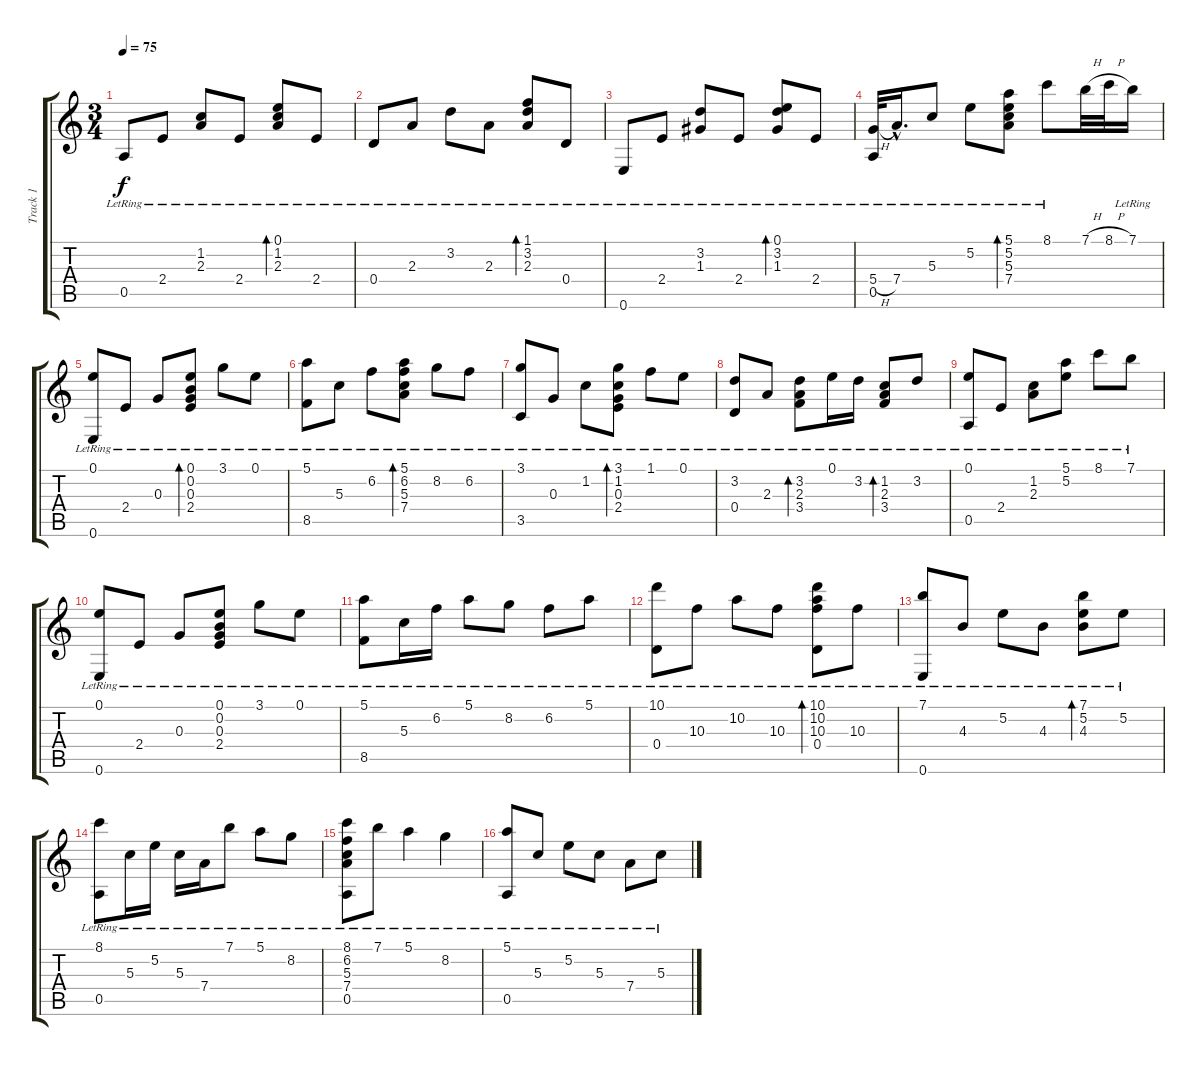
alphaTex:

\track ("Track 1" "Track 1") {instrument acousticguitarnylon}
\staff {score tabs}
\tuning (E4 B3 G3 D3 A2 E2) {hide}
\ts (3 4)
\tempo 75
\clef g2
\ks c
0.5{lr}.8{dy f instrument acousticguitarnylon} 2.4{lr}.8 (1.2{lr} 2.3{lr}).8 2.4{lr}.8 (0.1{lr} 1.2{lr} 2.3{lr}).8{bd 240} 2.4{lr}.8 |
0.4{lr}.8 2.3{lr}.8 3.2{lr}.8 2.3{lr}.8 (1.1{lr} 3.2{lr} 2.3{lr}).8{bd 480} 0.4{lr}.8 |
0.6{lr}.8 2.4{lr}.8 (3.2{lr} 1.3{lr}).8 2.4{lr}.8 (0.1{lr} 3.2{lr} 1.3{lr}).8{bd 480} 2.4{lr}.8 |
(5.4{h} 0.5{lr}).32 7.4{hac lr}.16{d} 5.3{lr}.8 5.2{lr}.8 (5.1{lr} 5.2{lr} 5.3{lr} 7.4{lr}).8{bd 240} 8.1{lr}.8 7.1{h}.32 8.1{h}.32 7.1{lr}.16 |
(0.1{lr} 0.6{lr}).8 2.4{lr}.8 0.3{lr}.8 (0.1{lr} 0.2{lr} 0.3{lr} 2.4{lr}).8{bd 240} 3.1{lr}.8 0.1{lr}.8 |
(5.1{lr} 8.5{lr}).8 5.3{lr}.8 6.2{lr}.8 (5.1{lr} 6.2{lr} 5.3{lr} 7.4{lr}).8{bd 240} 8.2{lr}.8 6.2{lr}.8 |
(3.1{lr} 3.5{lr}).8 0.3{lr}.8 1.2{lr}.8 (3.1{lr} 1.2{lr} 0.3{lr} 2.4{lr}).8{bd 240} 1.1{lr}.8 0.1{lr}.8 |
(3.2{lr} 0.4{lr}).8 2.3{lr}.8 (3.2{lr} 2.3{lr} 3.4{lr}).8{bd 240} 0.1{lr}.16 3.2{lr}.16 (1.2{lr} 2.3{lr} 3.4{lr}).8{bd 240} 3.2{lr}.8 |
(0.1{lr} 0.5{lr}).8 2.4{lr}.8 (1.2{lr} 2.3{lr}).8 (5.1{lr} 5.2{lr}).8 8.1{lr}.8 7.1{lr}.8 |
(0.1{lr} 0.6{lr}).8 2.4{lr}.8 0.3{lr}.8 (0.1{lr} 0.2{lr} 0.3{lr} 2.4{lr}).8 3.1{lr}.8 0.1{lr}.8 |
(5.1{lr} 8.5{lr}).8 5.3{lr}.16 6.2{lr}.16 5.1{lr}.8 8.2{lr}.8 6.2{lr}.8 5.1{lr}.8 |
(10.1{lr} 0.4{lr}).8 10.3{lr}.8 10.2{lr}.8 10.3{lr}.8 (10.1{lr} 10.2{lr} 10.3{lr} 0.4{lr}).8{bd 240} 10.3{lr}.8 |
(7.1{lr} 0.6{lr}).8 4.3{lr}.8 5.2{lr}.8 4.3{lr}.8 (7.1{lr} 5.2{lr} 4.3{lr}).8{bd 240} 5.2{lr}.8 |
(8.1{lr} 0.5{lr}).8 5.3{lr}.16 5.2{lr}.16 5.3{lr}.16 7.4{lr}.16 7.1{lr}.8 5.1{lr}.8 8.2{lr}.8 |
(8.1{lr} 6.2{lr} 5.3{lr} 7.4{lr} 0.5{lr}).8 7.1{lr}.8 5.1{lr}.4 8.2{lr}.4 |
(5.1{lr} 0.5{lr}).8 5.3{lr}.8 5.2{lr}.8 5.3{lr}.8 7.4{lr}.8 5.3{lr}.8
